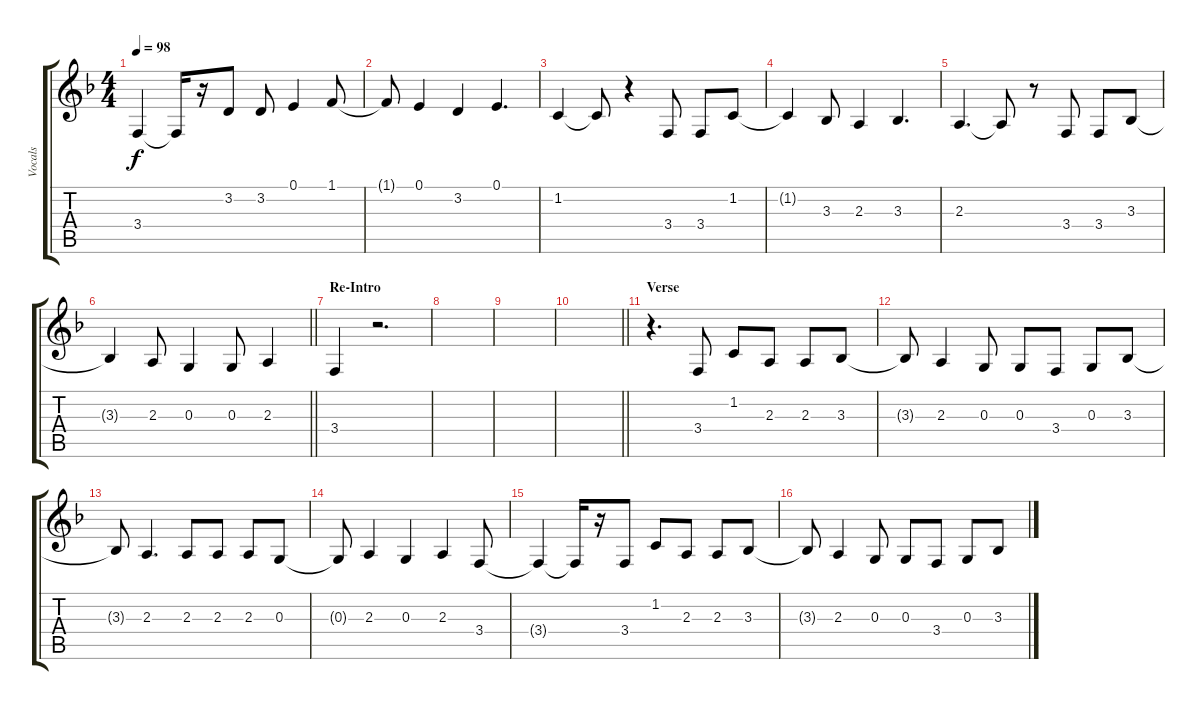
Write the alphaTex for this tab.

\track ("Vocals" "Vocals") {instrument flute}
\staff {score tabs}
\tuning (E4 B3 G3 D3 A2 D2) {hide}
\ts (4 4)
\tempo 98
\clef g2
\ks f
3.4.4{dy f} 3.4{t}.16 r.16 3.2.8 3.2.8 0.1.4 1.1.8 |
1.1{t}.8 0.1.4 3.2.4 0.1.4{d} |
1.2.4 1.2{t}.8 r.4 3.4.8 3.4.8 1.2.8 |
1.2{t}.4 3.3.8 2.3.4 3.3.4{d} |
2.3.4{d} 2.3{t}.8 r.8 3.4.8 3.4.8 3.3.8 |
\barLineRight lightlight
3.3{t}.4 2.3.8 0.3.4 0.3.8 2.3.4 |
\section ("" "Re-Intro")
3.4.4 r.2{d} |
|
|
\barLineRight lightlight
|
\section ("" "Verse")
r.4{d} 3.4.8 1.2.8 2.3.8 2.3.8 3.3.8 |
3.3{t}.8 2.3.4 0.3.8 0.3.8 3.4.8 0.3.8 3.3.8 |
3.3{t}.8 2.3.4{d} 2.3.8 2.3.8 2.3.8 0.3.8 |
0.3{t}.8 2.3.4 0.3.4 2.3.4 3.4.8 |
3.4{t}.4 3.4{t}.16 r.16 3.4.8 1.2.8 2.3.8 2.3.8 3.3.8 |
3.3{t}.8 2.3.4 0.3.8 0.3.8 3.4.8 0.3.8 3.3.8
